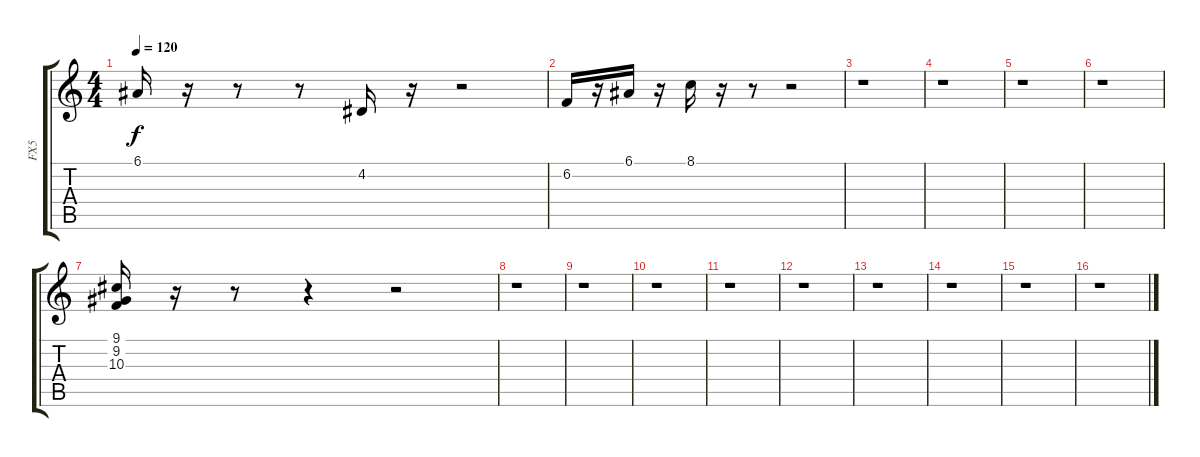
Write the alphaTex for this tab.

\track ("FX5" "FX5") {instrument fx5brightness}
\staff {score tabs}
\tuning (E4 B3 G3 D3 A2 E2) {hide}
\ts (4 4)
\tempo 120
\clef g2
\ks c
6.1.16{dy f} r.16 r.8 r.8 4.2.16 r.16 r.2 |
6.2.16 r.16 6.1.16 r.16 8.1.16 r.16 r.8 r.2 |
r.1 |
r.1 |
r.1 |
r.1 |
(9.1 9.2 10.3).16 r.16 r.8 r.4 r.2 |
r.1 |
r.1 |
r.1 |
r.1 |
r.1 |
r.1 |
r.1 |
r.1 |
r.1
